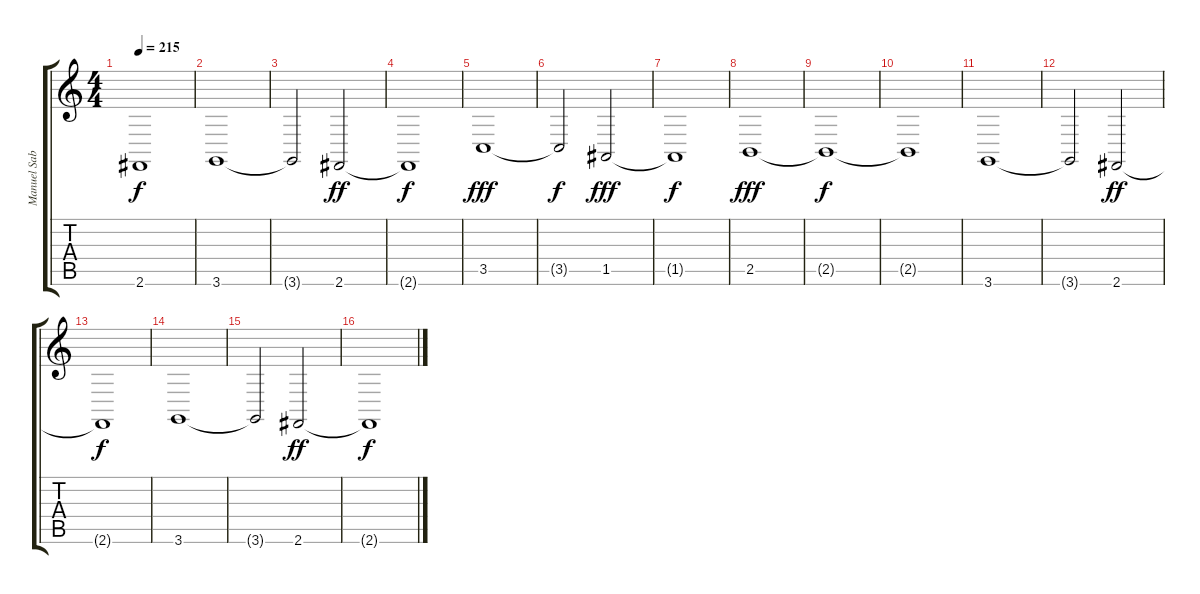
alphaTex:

\track ("Manuel Sabogal Keyboards" "Manuel Sab") {instrument synthstrings1}
\staff {score tabs}
\tuning (E4 B3 G3 D3 A2 E2) {hide}
\ts (4 4)
\tempo 215
\clef g2
\ks c
2.6{t}.1{dy f} |
3.6.1 |
3.6{t}.2 2.6.2{dy ff} |
2.6{t}.1{dy f} |
3.5.1{dy fff} |
3.5{t}.2{dy f} 1.5.2{dy fff} |
1.5{t}.1{dy f} |
2.5.1{dy fff} |
2.5{t}.1{dy f} |
2.5{t}.1 |
3.6.1 |
3.6{t}.2 2.6.2{dy ff} |
2.6{t}.1{dy f} |
3.6.1 |
3.6{t}.2 2.6.2{dy ff} |
2.6{t}.1{dy f}
